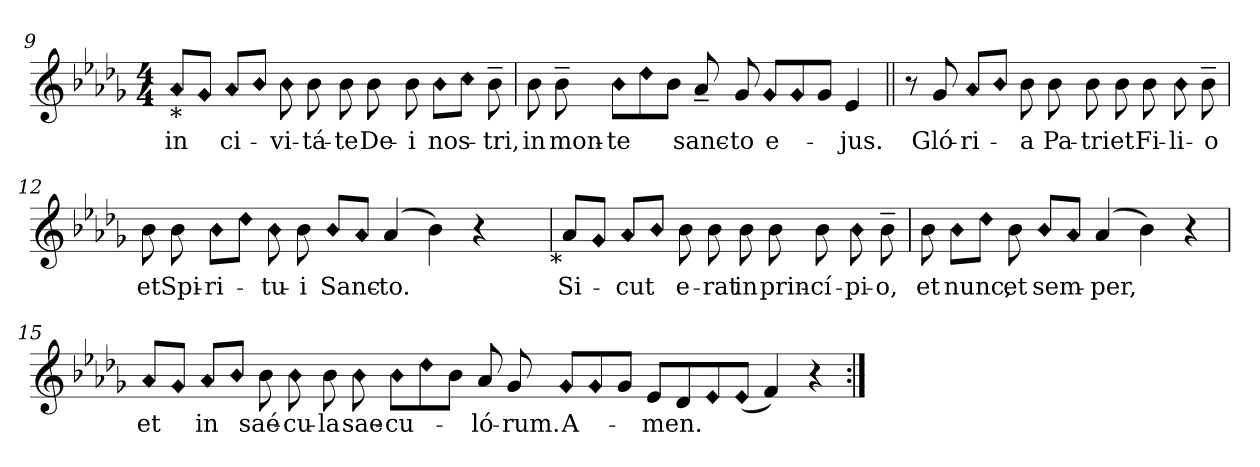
**kern	**text
*part1	*part1
*staff1	*staff1
!!LO:LB:g=z
*clefG2	*
*k[b-e-a-d-g-]	*
*D-:	*
*M4/4	*
=9	=9
!LO:N:head=diamond	!
!LO:TX:b:t=*	!
!	!LO:LY:b:color=#000000
8a-i/L	in
!LO:N:head=diamond	!
8g-i/J	.
!LO:N:head=diamond	!
!	!LO:LY:b:color=#000000
8a-i/L	ci-
!LO:N:head=diamond	!
8b-i/J	.
!LO:N:head=diamond	!
!	!LO:LY:b:color=#000000
8b-i\	-vi-
!	!LO:LY:b:color=#000000
8b-i\	-tá-
!	!LO:LY:b:color=#000000
8b-i\	-te
!	!LO:LY:b:color=#000000
8b-i\	De-
!	!LO:LY:b:color=#000000
8b-i\	-i
!LO:N:head=diamond	!
!	!LO:LY:b:color=#000000
8b-i\L	nos-
!LO:N:head=diamond	!
8cci\J	.
!	!LO:LY:b:color=#000000
8b-~i\	-tri,
=10'	=10'
!	!LO:LY:b:color=#000000
8b-i\	in
!	!LO:LY:b:color=#000000
8b-~i\	mon-
!LO:N:head=diamond	!
!	!LO:LY:b:color=#000000
8b-i\L	-te
!LO:N:head=diamond	!
8dd-i\	.
8b-i\J	.
!	!LO:LY:b:color=#000000
8a-~i/	sanc-
!	!LO:LY:b:color=#000000
8g-i/	-to
!LO:N:head=diamond	!
!	!LO:LY:b:color=#000000
8g-i/L	e-
!LO:N:head=diamond	!
8g-i/	.
8g-i/J	.
!	!LO:LY:b:color=#000000
4e-i/	-jus.
=11||	=11||
8r	.
!	!LO:LY:b:color=#000000
8g-i/	Gló-
!LO:N:head=diamond	!
!	!LO:LY:b:color=#000000
8a-i/L	-ri-
!LO:N:head=diamond	!
8b-i/J	.
!	!LO:LY:b:color=#000000
8b-i\	-a
!	!LO:LY:b:color=#000000
8b-i\	Pa-
!	!LO:LY:b:color=#000000
8b-i\	-tri
!	!LO:LY:b:color=#000000
8b-i\	et
!	!LO:LY:b:color=#000000
8b-i\	Fi-
!LO:N:head=diamond	!
!	!LO:LY:b:color=#000000
8b-i\	-li-
!	!LO:LY:b:color=#000000
8b-~i\	-o
!!LO:LB:g=z
=12'	=12'
!	!LO:LY:b:color=#000000
*^	*
8b-i\	1ryy	et
!	!	!LO:LY:b:color=#000000
8b-i\	.	Spi-
!LO:N:head=diamond	!	!
!	!	!LO:LY:b:color=#000000
8b-i\L	.	-ri-
!LO:N:head=diamond	!	!
8dd-i\J	.	.
!LO:N:head=diamond	!	!
!	!	!LO:LY:b:color=#000000
8b-i\	.	-tu-
!	!	!LO:LY:b:color=#000000
8b-i\	.	-i
!LO:N:head=diamond	!	!
!	!	!LO:LY:b:color=#000000
8b-i/L	.	Sanc-
!LO:N:head=diamond	!	!
8a-i/J	.	.
!	!	!LO:LY:b:color=#000000
(4a-i/	2ryy	-to.
4b-i\)	.	.
4r	8ryy	.
.	16ryy	.
.	32ryy	.
.	64ryy	.
.	128...ryy	.
!	!LO:TX:b:t=*	!
.	1024ryy	.
=13	=13	=13
!LO:N:head=diamond	!	!
*v	*v	*
*^	*
!	!	!LO:LY:b:color=#000000
*v	*v	*
8a-i/L	Si-
!LO:N:head=diamond	!
8g-i/J	.
!LO:N:head=diamond	!
!	!LO:LY:b:color=#000000
8a-i/L	-cut
!LO:N:head=diamond	!
8b-i/J	.
!	!LO:LY:b:color=#000000
8b-i\	e-
!	!LO:LY:b:color=#000000
8b-i\	-rat
!	!LO:LY:b:color=#000000
8b-i\	in
!	!LO:LY:b:color=#000000
8b-i\	prin-
!	!LO:LY:b:color=#000000
8b-i\	-cí-
!LO:N:head=diamond	!
!	!LO:LY:b:color=#000000
8b-i\	-pi-
!	!LO:LY:b:color=#000000
8b-~i\	-o,
=14'	=14'
!	!LO:LY:b:color=#000000
8b-i\	et
!LO:N:head=diamond	!
!	!LO:LY:b:color=#000000
8b-i\L	nunc,
!LO:N:head=diamond	!
8dd-i\J	.
!	!LO:LY:b:color=#000000
8b-i\	et
!LO:N:head=diamond	!
!	!LO:LY:b:color=#000000
8b-i/L	sem-
!LO:N:head=diamond	!
8a-i/J	.
!	!LO:LY:b:color=#000000
(4a-i/	-per,
4b-i\)	.
4r	.
!!LO:LB:g=z
=15	=15
!LO:N:head=diamond	!
!	!LO:LY:b:color=#000000
8a-i/L	et
!LO:N:head=diamond	!
8g-i/J	.
!LO:N:head=diamond	!
!	!LO:LY:b:color=#000000
8a-i/L	in
!LO:N:head=diamond	!
8b-i/J	.
!	!LO:LY:b:color=#000000
8b-i\	saé-
!LO:N:head=diamond	!
!	!LO:LY:b:color=#000000
8b-i\	-cu-
!	!LO:LY:b:color=#000000
8b-i\	-la
!LO:N:head=diamond	!
!	!LO:LY:b:color=#000000
8b-i\	sae-
!LO:N:head=diamond	!
!	!LO:LY:b:color=#000000
8b-i\L	-cu-
!LO:N:head=diamond	!
8dd-i\	.
8b-i\J	.
!	!LO:LY:b:color=#000000
8a-i/	-ló-
!	!LO:LY:b:color=#000000
8g-i/	-rum.
!LO:N:head=diamond	!
!	!LO:LY:b:color=#000000
8g-i/L	A-
!LO:N:head=diamond	!
8g-i/	.
8g-i/J	.
!	!LO:LY:b:color=#000000
8e-i/L	-men.
8d-i/	.
!LO:N:head=diamond	!
8e-i/	.
!LO:N:head=diamond	!
(8e-i/J	.
4fi/)	.
4r	.
=:|!	=:|!
*-	*-
